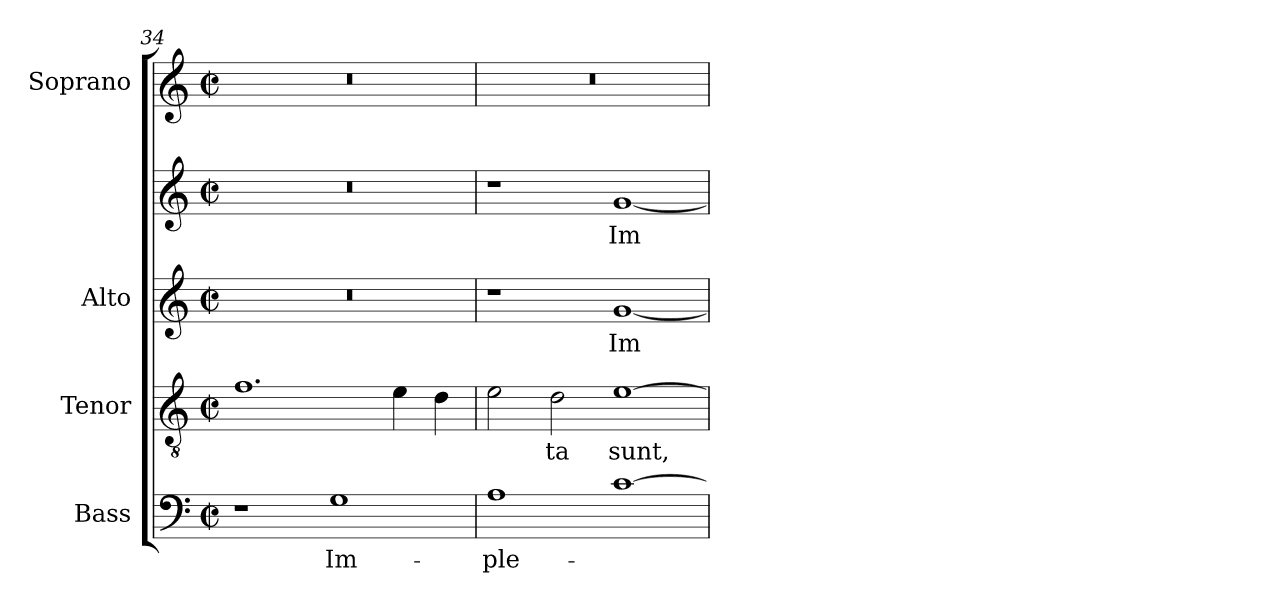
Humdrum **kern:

**kern	**text	**kern	**text	**kern	**text	**kern	**text	**kern
*part4	*part4	*part3	*part3	*part2	*part2	*part2	*part2	*part1
*staff5	*staff5	*staff4	*staff4	*staff3	*staff3	*staff2	*staff2	*staff1
*I"Bass	*	*I"Tenor	*	*I"Alto	*	*	*	*I"Soprano
*I'B	*	*I'T	*	*I'A	*	*	*	*I'S
!!LO:LB:g=z
*clefF4	*	*clefGv2	*	*	*	*clefG2	*	*clefG2
*k[]	*	*k[]	*	*k[]	*	*k[]	*	*k[]
*C:	*	*C:	*	*C:	*	*C:	*	*C:
*M4/2	*	*M4/2	*	*M4/2	*	*M4/2	*	*M4/2
*met(c|)	*	*met(c|)	*	*met(c|)	*	*met(c|)	*	*met(c|)
=34	=34	=34	=34	=34	=34	=34	=34	=34
1r	.	1.f	.	0r	.	0r	.	0r
!	!LO:LY:b	!	!	!	!	!	!	!
1G	Im-	.	.	.	.	.	.	.
.	.	4e	.	.	.	.	.	.
.	.	4d	.	.	.	.	.	.
=35	=35	=35	=35	=35	=35	=35	=35	=35
!	!LO:LY:b	!	!	!	!	!	!	!
1A	-ple-	2e	.	1r	.	1r	.	0r
!	!	!	!LO:LY:b	!	!	!	!	!
.	.	2d	ta	.	.	.	.	.
!	!	!	!LO:LY:b	!	!LO:LY:b	!	!LO:LY:b	!
[1c	.	[1e	sunt,	[1g	Im-	[1g	Im-	.
=	=	=	=	=	=	=	=	=
*-	*-	*-	*-	*-	*-	*-	*-	*-
